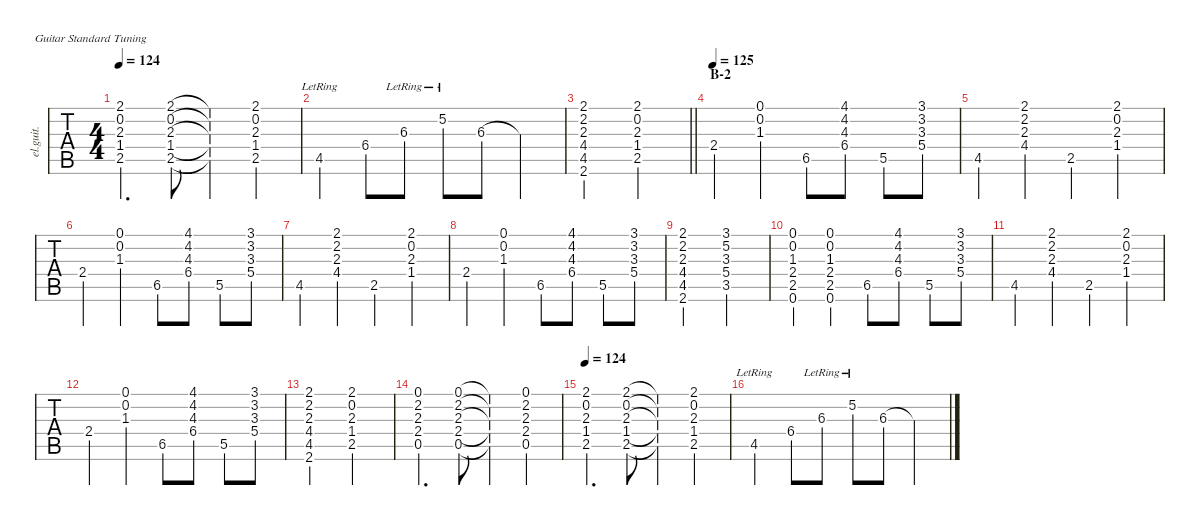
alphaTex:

\defaultSystemsLayout 4
\hideDynamics
\bracketExtendMode nobrackets
\track ("E. Guitar" "el.guit.") {instrument electricguitarclean}
\staff {tabs}
\tuning (E4 B3 G3 D3 A2 E2)
\ts (4 4)
\tempo 124
\clef g2
\ks e
(2.1{acc #} 0.2{acc forcenatural} 2.3{acc forcenatural} 1.4{acc #} 2.5{acc forcenatural}).4{d dy f beam Up} (2.1{acc #} 0.2{acc forcenatural} 2.3{acc forcenatural} 1.4{acc #} 2.5{acc forcenatural}).8{beam Up} (2.1{t acc #} 0.2{t acc forcenatural} 2.3{t acc forcenatural} 1.4{t acc #} 2.5{t acc forcenatural}).4{beam Up} (2.1{acc #} 0.2{acc forcenatural} 2.3{acc forcenatural} 1.4{acc #} 2.5{acc forcenatural}).4{beam Up} |
4.5{lr acc #}.4{beam Up} 6.4{acc #}.8{beam Up} 6.3{lr acc #}.8{beam Up} 5.2{lr acc forcenatural}.8{beam Down} 6.3{acc #}.8{beam Down} 6.3{t acc #}.4{beam Down} |
\barLineRight lightlight
(2.1{acc #} 2.2{acc #} 2.3{acc forcenatural} 4.4{acc #} 4.5{acc #} 2.6{acc #}).2{beam Up} (2.1{acc #} 0.2{acc forcenatural} 2.3{acc forcenatural} 1.4{acc #} 2.5{acc forcenatural}).2{beam Up} |
\section ("" "B-2")
\tempo 125
2.4{acc forcenatural}.4{beam Up} (0.1{acc forcenatural} 0.2{acc forcenatural} 1.3{acc #}).4{beam Down} 6.5{acc #}.8{beam Up} (4.1{acc #} 4.2{acc #} 4.3{acc forcenatural} 6.4{acc #}).8{beam Up} 5.5{acc forcenatural}.8{beam Up} (3.1{acc forcenatural} 3.2{acc forcenatural} 3.3{acc #} 5.4{acc forcenatural}).8{beam Up} |
4.5{acc #}.4{beam Up} (2.1{acc #} 2.2{acc #} 2.3{acc forcenatural} 4.4{acc #}).4{beam Down} 2.5{acc forcenatural}.4{beam Up} (2.1{acc #} 0.2{acc forcenatural} 2.3{acc forcenatural} 1.4{acc #}).4{beam Up} |
2.4{acc forcenatural}.4{beam Up} (0.1{acc forcenatural} 0.2{acc forcenatural} 1.3{acc #}).4{beam Down} 6.5{acc #}.8{beam Up} (4.1{acc #} 4.2{acc #} 4.3{acc forcenatural} 6.4{acc #}).8{beam Up} 5.5{acc forcenatural}.8{beam Up} (3.1{acc forcenatural} 3.2{acc forcenatural} 3.3{acc #} 5.4{acc forcenatural}).8{beam Up} |
4.5{acc #}.4{beam Up} (2.1{acc #} 2.2{acc #} 2.3{acc forcenatural} 4.4{acc #}).4{beam Down} 2.5{acc forcenatural}.4{beam Up} (2.1{acc #} 0.2{acc forcenatural} 2.3{acc forcenatural} 1.4{acc #}).4{beam Up} |
2.4{acc forcenatural}.4{beam Up} (0.1{acc forcenatural} 0.2{acc forcenatural} 1.3{acc #}).4{beam Down} 6.5{acc #}.8{beam Up} (4.1{acc #} 4.2{acc #} 4.3{acc forcenatural} 6.4{acc #}).8{beam Up} 5.5{acc forcenatural}.8{beam Up} (3.1{acc forcenatural} 3.2{acc forcenatural} 3.3{acc #} 5.4{acc forcenatural}).8{beam Up} |
(2.1{acc #} 2.2{acc #} 2.3{acc forcenatural} 4.4{acc #} 4.5{acc #} 2.6{acc #}).2{beam Up} (3.1{acc forcenatural} 5.2{acc forcenatural} 3.3{acc #} 5.4{acc forcenatural} 3.5{acc forcenatural}).2{beam Up} |
(0.1{acc forcenatural} 0.2{acc forcenatural} 1.3{acc #} 2.4{acc forcenatural} 2.5{acc forcenatural} 0.6{acc forcenatural}).4{beam Up} (0.1{acc forcenatural} 0.2{acc forcenatural} 1.3{acc #} 2.4{acc forcenatural} 2.5{acc forcenatural} 0.6{acc forcenatural}).4{beam Up} 6.5{acc #}.8{beam Up} (4.1{acc #} 4.2{acc #} 4.3{acc forcenatural} 6.4{acc #}).8{beam Up} 5.5{acc forcenatural}.8{beam Up} (3.1{acc forcenatural} 3.2{acc forcenatural} 3.3{acc #} 5.4{acc forcenatural}).8{beam Up} |
4.5{acc #}.4{beam Up} (2.1{acc #} 2.2{acc #} 2.3{acc forcenatural} 4.4{acc #}).4{beam Down} 2.5{acc forcenatural}.4{beam Up} (2.1{acc #} 0.2{acc forcenatural} 2.3{acc forcenatural} 1.4{acc #}).4{beam Up} |
2.4{acc forcenatural}.4{beam Up} (0.1{acc forcenatural} 0.2{acc forcenatural} 1.3{acc #}).4{beam Down} 6.5{acc #}.8{beam Up} (4.1{acc #} 4.2{acc #} 4.3{acc forcenatural} 6.4{acc #}).8{beam Up} 5.5{acc forcenatural}.8{beam Up} (3.1{acc forcenatural} 3.2{acc forcenatural} 3.3{acc #} 5.4{acc forcenatural}).8{beam Up} |
(2.1{acc #} 2.2{acc #} 2.3{acc forcenatural} 4.4{acc #} 4.5{acc #} 2.6{acc #}).2{beam Up} (2.1{acc #} 0.2{acc forcenatural} 2.3{acc forcenatural} 1.4{acc #} 2.5{acc forcenatural}).2{beam Up} |
(0.1{acc forcenatural} 2.2{acc #} 2.3{acc forcenatural} 2.4{acc forcenatural} 0.5{acc forcenatural}).4{d beam Up} (0.1{acc forcenatural} 2.2{acc #} 2.3{acc forcenatural} 2.4{acc forcenatural} 0.5{acc forcenatural}).8{beam Up} (0.1{t acc forcenatural} 2.2{t acc #} 2.3{t acc forcenatural} 2.4{t acc forcenatural} 0.5{t acc forcenatural}).4{beam Up} (0.1{acc forcenatural} 2.2{acc #} 2.3{acc forcenatural} 2.4{acc forcenatural} 0.5{acc forcenatural}).4{beam Up} |
\tempo 124
(2.1{acc #} 0.2{acc forcenatural} 2.3{acc forcenatural} 1.4{acc #} 2.5{acc forcenatural}).4{d beam Up} (2.1{acc #} 0.2{acc forcenatural} 2.3{acc forcenatural} 1.4{acc #} 2.5{acc forcenatural}).8{beam Up} (2.1{t acc #} 0.2{t acc forcenatural} 2.3{t acc forcenatural} 1.4{t acc #} 2.5{t acc forcenatural}).4{beam Up} (2.1{acc #} 0.2{acc forcenatural} 2.3{acc forcenatural} 1.4{acc #} 2.5{acc forcenatural}).4{beam Up} |
4.5{lr acc #}.4{beam Up} 6.4{acc #}.8{beam Up} 6.3{lr acc #}.8{beam Up} 5.2{lr acc forcenatural}.8{beam Down} 6.3{acc #}.8{beam Down} 6.3{t acc #}.4{beam Down}
